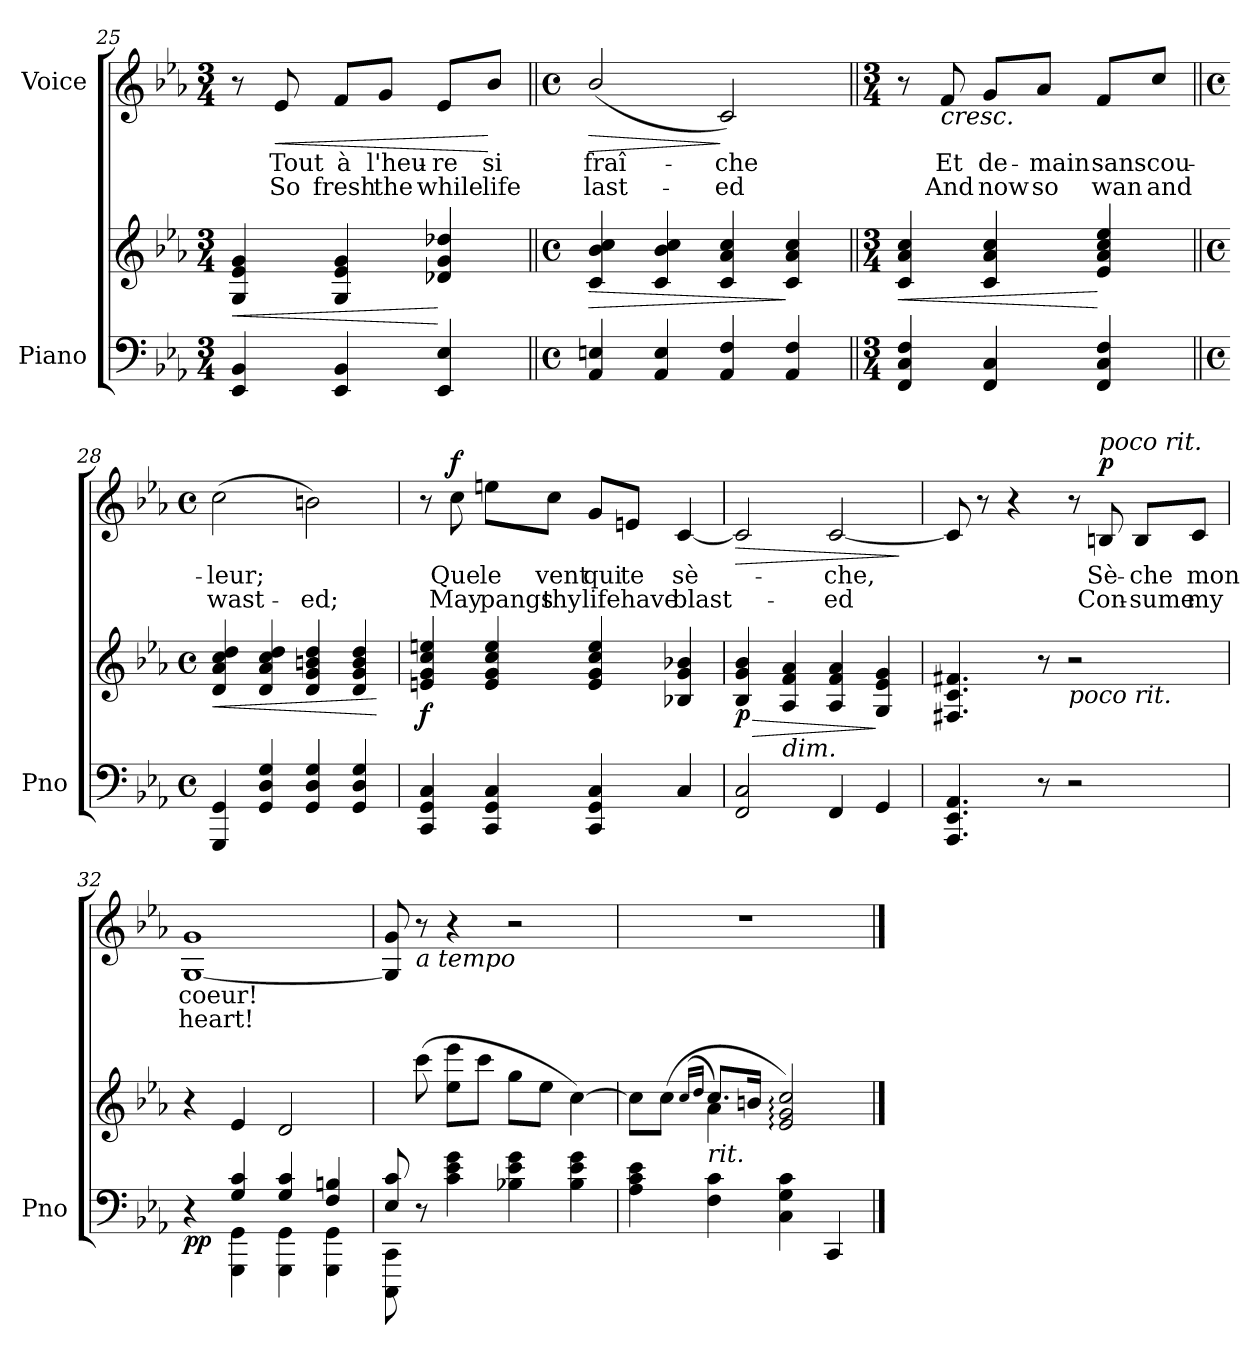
**kern	**kern	**dynam	**kern	**text	**text	**dynam
*part2	*part2	*part2	*part1	*part1	*part1	*part1
*staff3	*staff2	*staff2/3	*staff1	*staff1	*staff1	*staff1
*I"Piano	*	*	*I"Voice	*	*	*
*I'Pno	*	*	*	*	*	*
!!LO:LB:g=z
*clefF4	*clefG2	*	*clefG2	*	*	*
*k[b-e-a-]	*k[b-e-a-]	*	*k[b-e-a-]	*	*	*
*M3/4	*M3/4	*	*M3/4	*	*	*
=25	=25	=25	=25	=25	=25	=25
!	!	!LO:HP:b	!	!	!	!
4EE-/ 4BB-/	4G/ 4e-/ 4g/	<	8r	.	.	.
!	!	!	!	!LO:LY:b	!LO:LY:b	!LO:HP:b
.	.	.	8e-/	Tout	So	<
!	!	!	!	!LO:LY:b	!LO:LY:b	!
4EE-/ 4BB-/	4G/ 4e-/ 4g/	.	8f/L	à	fresh	.
!	!	!	!	!LO:LY:b	!LO:LY:b	!
.	.	.	8g/J	l'heu-	the	.
!	!	!	!	!LO:LY:b	!LO:LY:b	!
4EE-/ 4E-/	4d-X/ 4g/ 4dd-X/	[	8e-/L	-re	while	.
!	!	!	!	!LO:LY:b	!LO:LY:b	!
.	.	.	8b-/J	si	life	[
=26||	=26||	=26||	=26||	=26||	=26||	=26||
*M4/4	*M4/4	*	*M4/4	*	*	*
*met(c)	*met(c)	*	*met(c)	*	*	*
!	!	!LO:HP:b	!	!LO:LY:b	!LO:LY:b	!LO:HP:b
4AA-/ 4En/	4c/ 4b-/ 4cc/	>	(2b-/	fraî-	last-	>
4AA-/ 4E/	4c/ 4b-/ 4cc/	.	.	.	.	.
!	!	!	!	!LO:LY:b	!LO:LY:b	!
4AA-/ 4F/	4c/ 4a-/ 4cc/	.	2c/)	-che	-ed	]
4AA-/ 4F/	4c/ 4a-/ 4cc/	]	.	.	.	.
=27||	=27||	=27||	=27||	=27||	=27||	=27||
*M3/4	*M3/4	*	*M3/4	*	*	*
!	!	!LO:HP:b	!	!	!	!
4FF/ 4C/ 4F/	4c/ 4a-/ 4cc/	<	8r	.	.	.
!	!	!	!LO:TX:b:i:t=cresc.	!	!	!
!	!	!	!	!LO:LY:b	!LO:LY:b	!
.	.	.	8f/	Et	And	.
!	!	!	!	!LO:LY:b	!LO:LY:b	!
4FF/ 4C/	4c/ 4a-/ 4cc/	.	8g/L	de-	now	.
!	!	!	!	!LO:LY:b	!LO:LY:b	!
.	.	.	8a-/J	-main	so	.
!	!	!	!	!LO:LY:b	!LO:LY:b	!
4FF/ 4C/ 4F/	4e-/ 4a-/ 4cc/ 4ee-/	[	8f/L	sans	wan	.
!	!	!	!	!LO:LY:b	!LO:LY:b	!
.	.	.	8cc/J	cou-	and	.
!!LO:PB:g=z
=28||	=28||	=28||	=28||	=28||	=28||	=28||
*M4/4	*M4/4	*	*M4/4	*	*	*
*met(c)	*met(c)	*	*met(c)	*	*	*
!	!	!LO:HP:b	!	!LO:LY:b	!LO:LY:b	!
4GGG/ 4GG/	4d/ 4a-/ 4cc/ 4dd/	<	(2cc\	-leur;	wast-	.
4GG/ 4D/ 4G/	4d/ 4a-/ 4cc/ 4dd/	.	.	.	.	.
!	!	!	!	!	!LO:LY:b	!
4GG/ 4D/ 4G/	4d/ 4g/ 4bn/ 4dd/	.	2bn\)	.	-ed;	.
4GG/ 4D/ 4G/	4d/ 4g/ 4b/ 4dd/	.	.	.	.	.
.	.	[	.	.	.	.
=29	=29	=29	=29	=29	=29	=29
!	!	!LO:DY:b	!	!	!	!
4CC/ 4GG/ 4C/	4en/ 4g/ 4cc/ 4een/	f	8r	.	.	.
!	!	!	!	!LO:LY:b	!LO:LY:b	!LO:DY:b
.	.	.	8cc\	Que	May	f
!	!	!	!	!LO:LY:b	!LO:LY:b	!
4CC/ 4GG/ 4C/	4e/ 4g/ 4cc/ 4ee/	.	8een\L	le	pangs	.
!	!	!	!	!LO:LY:b	!LO:LY:b	!
.	.	.	8cc\J	vent	thy	.
!	!	!	!	!LO:LY:b	!LO:LY:b	!
4CC/ 4GG/ 4C/	4e/ 4g/ 4cc/ 4ee/	.	8g/L	qui	life	.
!	!	!	!	!LO:LY:b	!LO:LY:b	!
.	.	.	8en/J	te	have	.
!	!	!	!	!LO:LY:b	!LO:LY:b	!
4C/	4B-X/ 4g/ 4b-X/	.	[4c/	sè-	blast-	.
=30	=30	=30	=30	=30	=30	=30
!	!	!LO:HP:b	!	!	!	!LO:HP:b
!	!	!LO:DY:n=1:b	!	!	!	!
2FF/ 2C/	4B-/ 4g/ 4b-/	> p	2c/]	.	.	>
!	!LO:TX:b:i:t=dim.	!	!	!	!	!
.	4A-/ 4f/ 4a-/	.	.	.	.	.
!	!	!	!	!LO:LY:b	!LO:LY:b	!
4FF/	4A-/ 4f/ 4a-/	.	[2c/	-che,	-ed	.
4GG/	4G/ 4e-/ 4g/	]	.	.	.	.
.	.	.	.	.	.	]
!!LO:LB:g=z
=31	=31	=31	=31	=31	=31	=31
4.AAA-/ 4.EE-/ 4.AA-/	4.F#X/ 4.c/ 4.f#X/	.	8c/]	.	.	.
.	.	.	8r	.	.	.
.	.	.	4r	.	.	.
8r	8r	.	.	.	.	.
!	!LO:TX:b:i:t=poco rit.	!	!	!	!	!
2r	2r	.	8r	.	.	.
!	!	!	!LO:TX:a:i:t=poco rit.	!	!	!
!	!	!	!	!LO:LY:b	!LO:LY:b	!LO:DY:b
.	.	.	8Bn/	Sè-	Con-	p
!	!	!	!	!LO:LY:b	!LO:LY:b	!
.	.	.	8B/L	-che	-sume	.
!	!	!	!	!LO:LY:b	!LO:LY:b	!
.	.	.	8c/J	mon	my	.
=32	=32	=32	=32	=32	=32	=32
*^	*	*	*	*	*	*
!	!	!	!LO:DY:b=2	!	!LO:LY:b	!LO:LY:b	!
4r	4ryy	4r	pp	[1G 1g	coeur!	heart!	.
4G/ 4c/	4GGG\ 4GG\	4e-/	.	.	.	.	.
4G/ 4c/	4GGG\ 4GG\	2d/	.	.	.	.	.
4F/ 4Bn/	4GGG\ 4GG\	.	.	.	.	.	.
=33	=33	=33	=33	=33	=33	=33	=33
8E-/ 8c/	8CCC\ 8CC\	8ryy	.	8G/] 8g/	.	.	.
!	!	!	!	!LO:TX:b:i:t=a tempo	!	!	!
2..ryy	8r	(8ccc\	.	8r	.	.	.
.	4c\ 4e-\ 4g\	8ee-\ 8eee-\L	.	4r	.	.	.
.	.	8ccc\J	.	.	.	.	.
.	4B-X\ 4e-\ 4g\	8gg\L	.	2r	.	.	.
.	.	8ee-\J	.	.	.	.	.
.	4B-\ 4e-\ 4g\	[4cc\)	.	.	.	.	.
*v	*v	*	*	*	*	*	*
=34	=34	=34	=34	=34	=34	=34
*	*^	*	*	*	*	*
4A-\ 4c\ 4e-\	8cc\L]	4ryy	.	1r	.	.	.
.	(8cc\J	.	.	.	.	.	.
.	(16qcc/LL	.	.	.	.	.	.
.	16qdd/JJ	.	.	.	.	.	.
!	!LO:TX:b:i:t=rit.	!	!	!	!	!	!
4F\ 4c\	8.cc/L)	4a-\	.	.	.	.	.
.	16bn/Jk	.	.	.	.	.	.
4C\ 4G\ 4c\	2e-/: 2g/: 2cc/:)	2ryy	.	.	.	.	.
4CC/	.	.	.	.	.	.	.
*	*v	*v	*	*	*	*	*
==	==	==	==	==	==	==
*-	*-	*-	*-	*-	*-	*-
